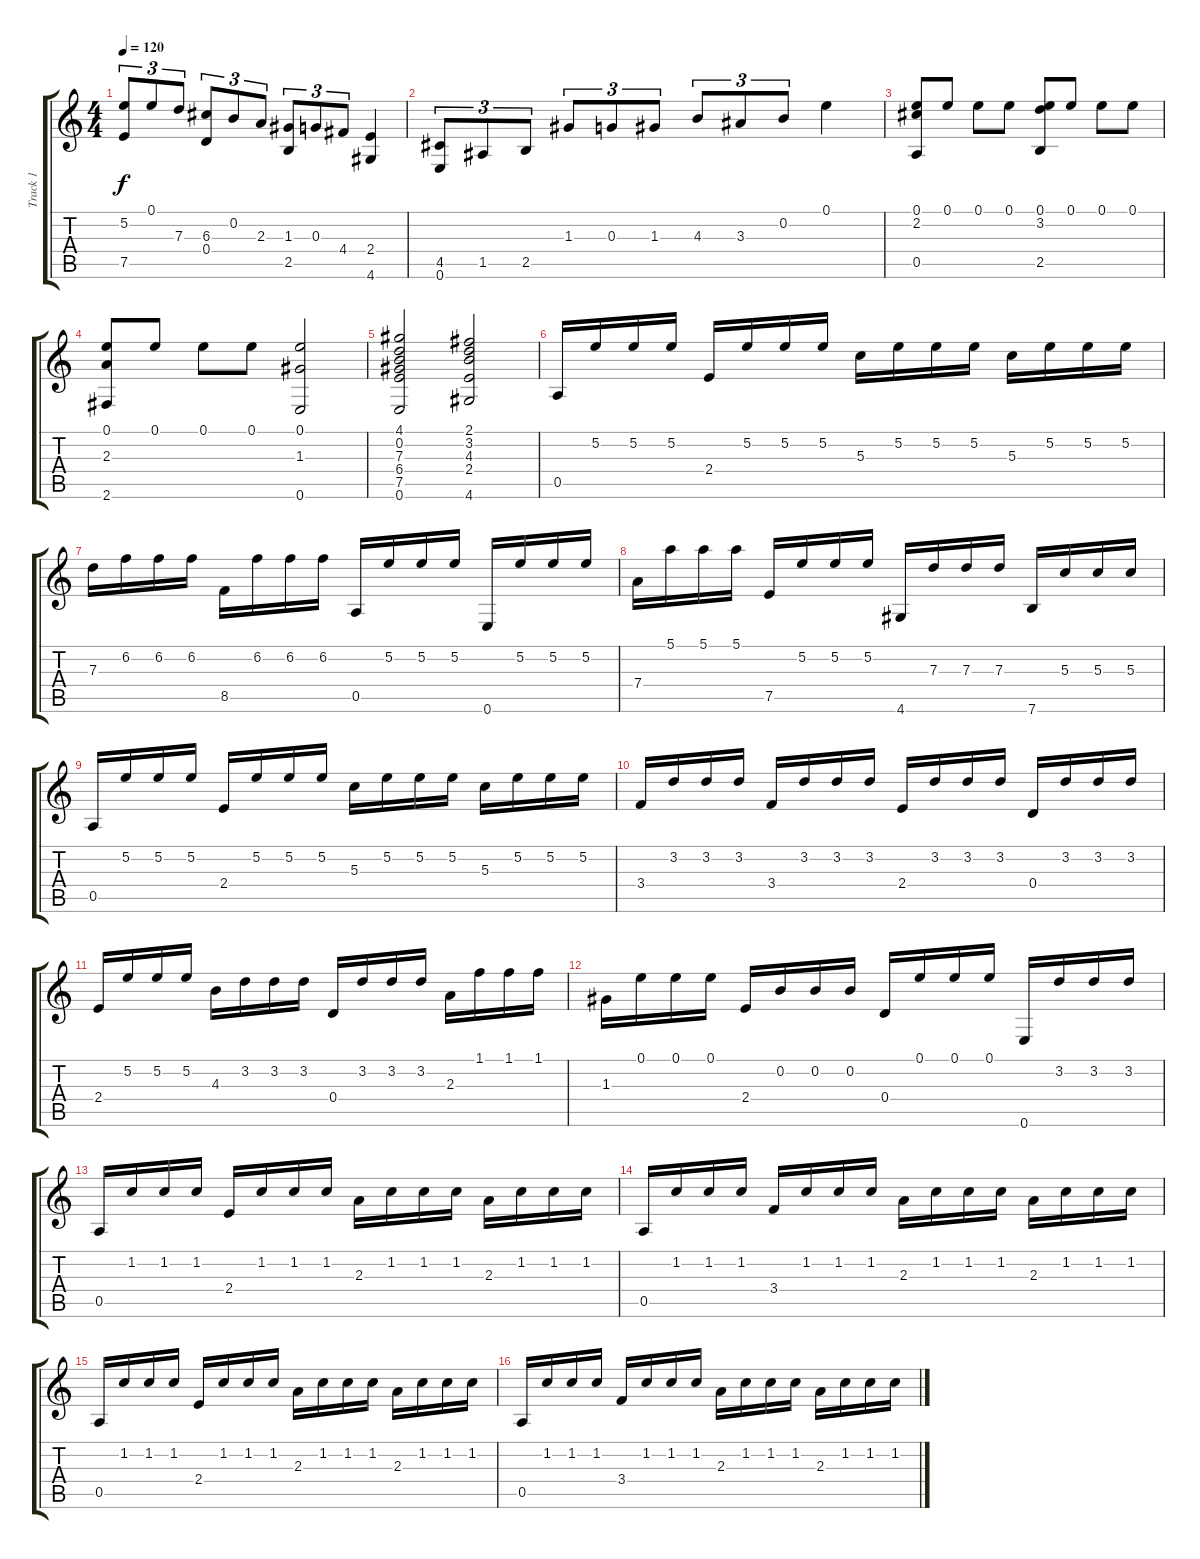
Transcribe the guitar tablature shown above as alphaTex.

\track ("Track 1" "Track 1") {instrument acousticguitarnylon}
\staff {score tabs}
\tuning (E4 B3 G3 D3 A2 E2) {hide}
\ts (4 4)
\tempo 120
\clef g2
\ks c
(5.2 7.5).8{tu (3 2) dy f} 0.1.8{tu (3 2)} 7.3.8{tu (3 2)} (6.3 0.4).8{tu (3 2)} 0.2.8{tu (3 2)} 2.3.8{tu (3 2)} (1.3 2.5).8{tu (3 2)} 0.3.8{tu (3 2)} 4.4.8{tu (3 2)} (2.4 4.6).4 |
(4.5 0.6).8{tu (3 2)} 1.5.8{tu (3 2)} 2.5.8{tu (3 2)} 1.3.8{tu (3 2)} 0.3.8{tu (3 2)} 1.3.8{tu (3 2)} 4.3.8{tu (3 2)} 3.3.8{tu (3 2)} 0.2.8{tu (3 2)} 0.1.4 |
(0.1 2.2 0.5).8 0.1.8 0.1.8 0.1.8 (0.1 3.2 2.5).8 0.1.8 0.1.8 0.1.8 |
(0.1 2.3 2.6).8 0.1.8 0.1.8 0.1.8 (0.1 1.3 0.6).2 |
(4.1 0.2 7.3 6.4 7.5 0.6).2 (2.1 3.2 4.3 2.4 4.6).2 |
0.5.16 5.2.16 5.2.16 5.2.16 2.4.16 5.2.16 5.2.16 5.2.16 5.3.16 5.2.16 5.2.16 5.2.16 5.3.16 5.2.16 5.2.16 5.2.16 |
7.3.16 6.2.16 6.2.16 6.2.16 8.5.16 6.2.16 6.2.16 6.2.16 0.5.16 5.2.16 5.2.16 5.2.16 0.6.16 5.2.16 5.2.16 5.2.16 |
7.4.16 5.1.16 5.1.16 5.1.16 7.5.16 5.2.16 5.2.16 5.2.16 4.6.16 7.3.16 7.3.16 7.3.16 7.6.16 5.3.16 5.3.16 5.3.16 |
0.5.16 5.2.16 5.2.16 5.2.16 2.4.16 5.2.16 5.2.16 5.2.16 5.3.16 5.2.16 5.2.16 5.2.16 5.3.16 5.2.16 5.2.16 5.2.16 |
3.4.16 3.2.16 3.2.16 3.2.16 3.4.16 3.2.16 3.2.16 3.2.16 2.4.16 3.2.16 3.2.16 3.2.16 0.4.16 3.2.16 3.2.16 3.2.16 |
2.4.16 5.2.16 5.2.16 5.2.16 4.3.16 3.2.16 3.2.16 3.2.16 0.4.16 3.2.16 3.2.16 3.2.16 2.3.16 1.1.16 1.1.16 1.1.16 |
1.3.16 0.1.16 0.1.16 0.1.16 2.4.16 0.2.16 0.2.16 0.2.16 0.4.16 0.1.16 0.1.16 0.1.16 0.6.16 3.2.16 3.2.16 3.2.16 |
0.5.16 1.2.16 1.2.16 1.2.16 2.4.16 1.2.16 1.2.16 1.2.16 2.3.16 1.2.16 1.2.16 1.2.16 2.3.16 1.2.16 1.2.16 1.2.16 |
0.5.16 1.2.16 1.2.16 1.2.16 3.4.16 1.2.16 1.2.16 1.2.16 2.3.16 1.2.16 1.2.16 1.2.16 2.3.16 1.2.16 1.2.16 1.2.16 |
0.5.16 1.2.16 1.2.16 1.2.16 2.4.16 1.2.16 1.2.16 1.2.16 2.3.16 1.2.16 1.2.16 1.2.16 2.3.16 1.2.16 1.2.16 1.2.16 |
0.5.16 1.2.16 1.2.16 1.2.16 3.4.16 1.2.16 1.2.16 1.2.16 2.3.16 1.2.16 1.2.16 1.2.16 2.3.16 1.2.16 1.2.16 1.2.16
